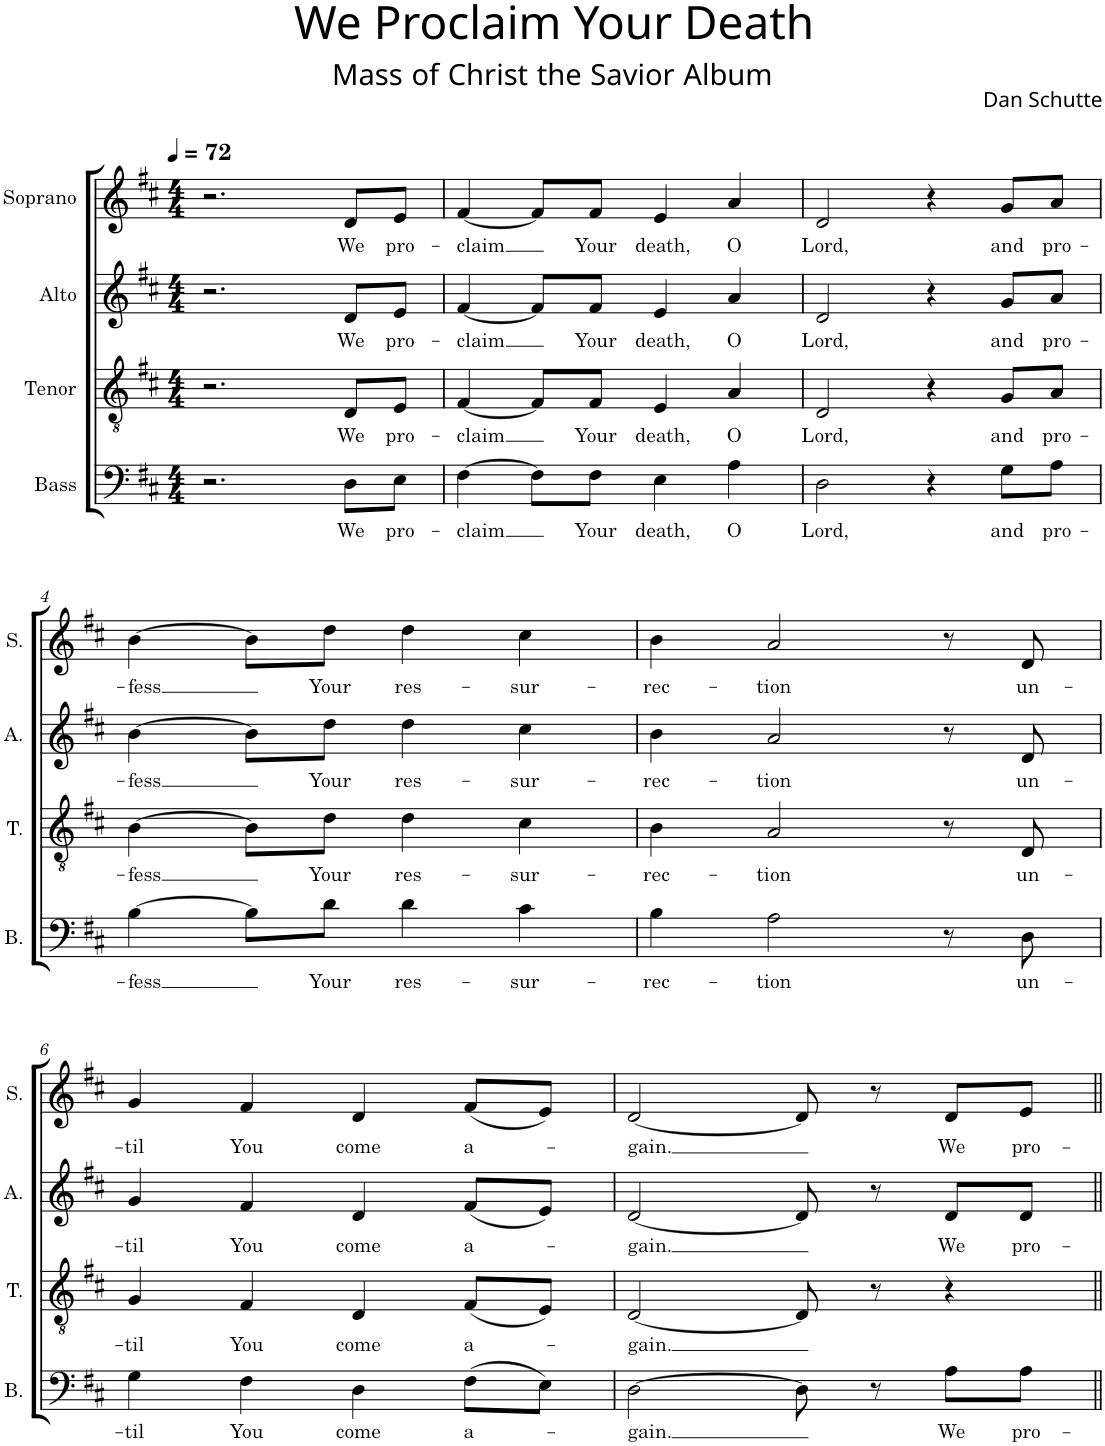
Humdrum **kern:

**kern	**text	**kern	**text	**kern	**text	**kern	**text
*part4	*part4	*part3	*part3	*part2	*part2	*part1	*part1
*staff4	*staff4	*staff3	*staff3	*staff2	*staff2	*staff1	*staff1
*I"Bass	*	*I"Tenor	*	*I"Alto	*	*I"Soprano	*
*I'B.	*	*I'T.	*	*I'A.	*	*I'S.	*
*clefF4	*	*clefGv2	*	*clefG2	*	*clefG2	*
*k[f#c#]	*	*k[f#c#]	*	*k[f#c#]	*	*k[f#c#]	*
*M4/4	*	*M4/4	*	*M4/4	*	*M4/4	*
*MM72	*	*MM72	*	*MM72	*	*MM72	*
=1	=1	=1	=1	=1	=1	=1	=1
2.r	.	2.r	.	2.r	.	2.r	.
!	!LO:LY:b	!	!LO:LY:b	!	!LO:LY:b	!	!LO:LY:b
8D\L	We	8D/L	We	8d/L	We	8d/L	We
!	!LO:LY:b	!	!LO:LY:b	!	!LO:LY:b	!	!LO:LY:b
8E\J	pro-	8E/J	pro-	8e/J	pro-	8e/J	pro-
=2	=2	=2	=2	=2	=2	=2	=2
!	!LO:LY:b	!	!LO:LY:b	!	!LO:LY:b	!	!LO:LY:b
[4F#\	-claim	[4F#/	-claim	[4f#/	-claim	[4f#/	-claim
8F#\L]	.	8F#/L]	.	8f#/L]	.	8f#/L]	.
!	!LO:LY:b	!	!LO:LY:b	!	!LO:LY:b	!	!LO:LY:b
8F#\J	Your	8F#/J	Your	8f#/J	Your	8f#/J	Your
!	!LO:LY:b	!	!LO:LY:b	!	!LO:LY:b	!	!LO:LY:b
4E\	death,	4E/	death,	4e/	death,	4e/	death,
!	!LO:LY:b	!	!LO:LY:b	!	!LO:LY:b	!	!LO:LY:b
4A\	O	4A/	O	4a/	O	4a/	O
=3	=3	=3	=3	=3	=3	=3	=3
!	!LO:LY:b	!	!LO:LY:b	!	!LO:LY:b	!	!LO:LY:b
2D\	Lord,	2D/	Lord,	2d/	Lord,	2d/	Lord,
4r	.	4r	.	4r	.	4r	.
!	!LO:LY:b	!	!LO:LY:b	!	!LO:LY:b	!	!LO:LY:b
8G\L	and	8G/L	and	8g/L	and	8g/L	and
!	!LO:LY:b	!	!LO:LY:b	!	!LO:LY:b	!	!LO:LY:b
8A\J	pro-	8A/J	pro-	8a/J	pro-	8a/J	pro-
!!LO:LB:g=z
=4	=4	=4	=4	=4	=4	=4	=4
!	!LO:LY:b	!	!LO:LY:b	!	!LO:LY:b	!	!LO:LY:b
[4B\	-fess	[4B\	-fess	[4b\	-fess	[4b\	-fess
8B\L]	.	8B\L]	.	8b\L]	.	8b\L]	.
!	!LO:LY:b	!	!LO:LY:b	!	!LO:LY:b	!	!LO:LY:b
8d\J	Your	8d\J	Your	8dd\J	Your	8dd\J	Your
!	!LO:LY:b	!	!LO:LY:b	!	!LO:LY:b	!	!LO:LY:b
4d\	res-	4d\	res-	4dd\	res-	4dd\	res-
!	!LO:LY:b	!	!LO:LY:b	!	!LO:LY:b	!	!LO:LY:b
4c#\	-sur-	4c#\	-sur-	4cc#\	-sur-	4cc#\	-sur-
=5	=5	=5	=5	=5	=5	=5	=5
!	!LO:LY:b	!	!LO:LY:b	!	!LO:LY:b	!	!LO:LY:b
4B\	-rec-	4B\	-rec-	4b\	-rec-	4b\	-rec-
!	!LO:LY:b	!	!LO:LY:b	!	!LO:LY:b	!	!LO:LY:b
2A\	-tion	2A/	-tion	2a/	-tion	2a/	-tion
8r	.	8r	.	8r	.	8r	.
!	!LO:LY:b	!	!LO:LY:b	!	!LO:LY:b	!	!LO:LY:b
8D\	un-	8D/	un-	8d/	un-	8d/	un-
!!LO:LB:g=z
=6	=6	=6	=6	=6	=6	=6	=6
!	!LO:LY:b	!	!LO:LY:b	!	!LO:LY:b	!	!LO:LY:b
4G\	-til	4G/	-til	4g/	-til	4g/	-til
!	!LO:LY:b	!	!LO:LY:b	!	!LO:LY:b	!	!LO:LY:b
4F#\	You	4F#/	You	4f#/	You	4f#/	You
!	!LO:LY:b	!	!LO:LY:b	!	!LO:LY:b	!	!LO:LY:b
4D\	come	4D/	come	4d/	come	4d/	come
!	!LO:LY:b	!	!LO:LY:b	!	!LO:LY:b	!	!LO:LY:b
(8F#\L	a-	(8F#/L	a-	(8f#/L	a-	(8f#/L	a-
8E\J)	.	8E/J)	.	8e/J)	.	8e/J)	.
=7	=7	=7	=7	=7	=7	=7	=7
!	!LO:LY:b	!	!LO:LY:b	!	!LO:LY:b	!	!LO:LY:b
[2D\	-gain.	[2D/	-gain.	[2d/	-gain.	[2d/	-gain.
8D\]	.	8D/]	.	8d/]	.	8d/]	.
8r	.	8r	.	8r	.	8r	.
!	!LO:LY:b	!	!	!	!LO:LY:b	!	!LO:LY:b
8A\L	We	4r	.	8d/L	We	8d/L	We
!	!LO:LY:b	!	!	!	!LO:LY:b	!	!LO:LY:b
8A\J	pro-	.	.	8d/J	pro-	8e/J	pro-
=||	=||	=||	=||	=||	=||	=||	=||
*-	*-	*-	*-	*-	*-	*-	*-
